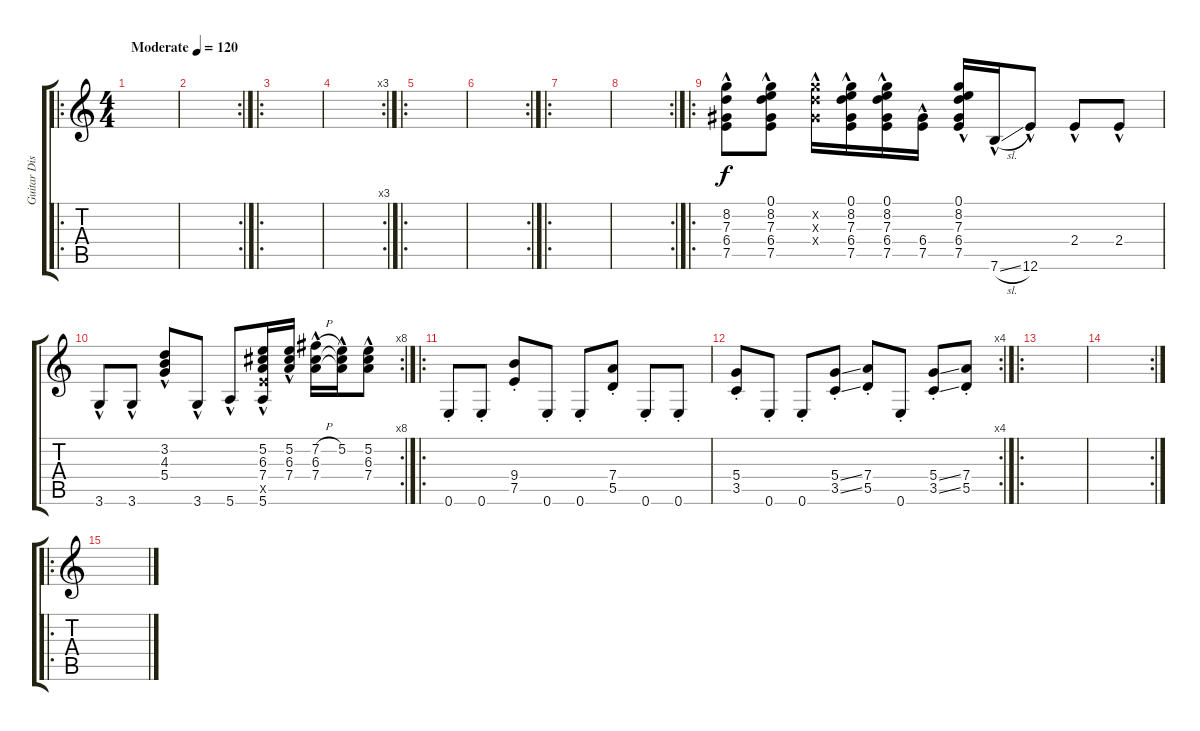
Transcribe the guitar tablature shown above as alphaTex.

\track ("Guitar Distotrtion" "Guitar Dis") {instrument distortionguitar}
\staff {score tabs}
\tuning (E4 B3 G3 D3 A2 E2) {hide}
\ro
\ts (4 4)
\tempo (120 "Moderate")
\clef g2
\ks c
|
\rc 2
|
\ro
|
\rc 3
|
\ro
|
\rc 2
|
\ro
|
\rc 2
|
\ro
(8.2{hac} 7.3{hac} 6.4{hac} 7.5{hac}).8 (0.1{hac} 8.2{hac} 7.3{hac} 6.4{hac} 7.5{hac}).8 (8.2{hac x} 7.3{hac x} 6.4{hac x}).16 (0.1{hac} 8.2{hac} 7.3{hac} 6.4{hac} 7.5{hac}).16 (0.1{hac} 8.2{hac} 7.3{hac} 6.4{hac} 7.5{hac}).16 (6.4{hac} 7.5{hac}).16 (0.1{hac} 8.2{hac} 7.3{hac} 6.4{hac} 7.5{hac}).16 7.6{sl hac}.16 12.6{hac}.8 2.4{hac}.8 2.4{hac}.8 |
\rc 8
3.6{hac}.8 3.6{hac}.8{beam split} (3.2{hac} 4.3{hac} 5.4{hac}).8 3.6{hac}.8 5.6{hac}.8 (5.2{hac} 6.3{hac} 7.4{hac} 7.5{hac x} 5.6{hac}).16 (5.2{hac} 6.3{hac} 7.4{hac}).16 (7.2{h hac} 6.3{hac} 7.4{hac}).16 (5.2{hac} 6.3{t} 7.4{t}).16 (5.2{hac} 6.3{hac} 7.4{hac}).8 |
\ro
0.6{st}.8{dy f} 0.6{st}.8 (9.4{st} 7.5{st}).8 0.6{st}.8 0.6{st}.8 (7.4{st} 5.5{st}).8 0.6{st}.8 0.6{st}.8 |
\rc 4
(5.4{st} 3.5{st}).8 0.6{st}.8 0.6{st}.8 (5.4{ss st} 3.5{ss st}).8 (7.4{st} 5.5{st}).8 0.6{st}.8 (5.4{ss st} 3.5{ss st}).8 (7.4{st} 5.5{st}).8 |
\ro
|
\rc 2
|
\ro
